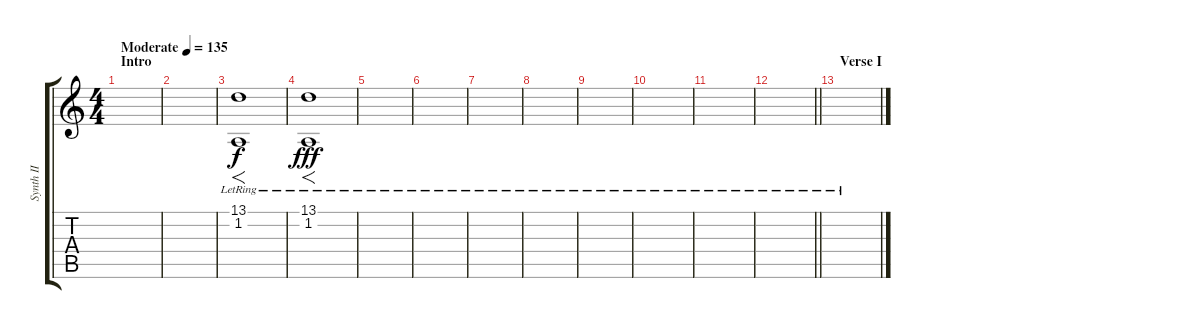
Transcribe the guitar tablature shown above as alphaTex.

\track ("Synth II" "Synth II") {instrument pad3polysynth}
\staff {score tabs}
\tuning (Db4 Ab3 E3 B2 Gb2 B1) {hide}
\ts (4 4)
\section ("" "Intro")
\tempo (135 "Moderate")
\clef g2
\ks c
|
|
(13.1{lr} 1.2).1{f} |
(13.1{lr} 1.2).1{f dy fff} |
|
|
|
|
|
|
|
\barLineRight lightlight
|
\section ("" "Verse I")
